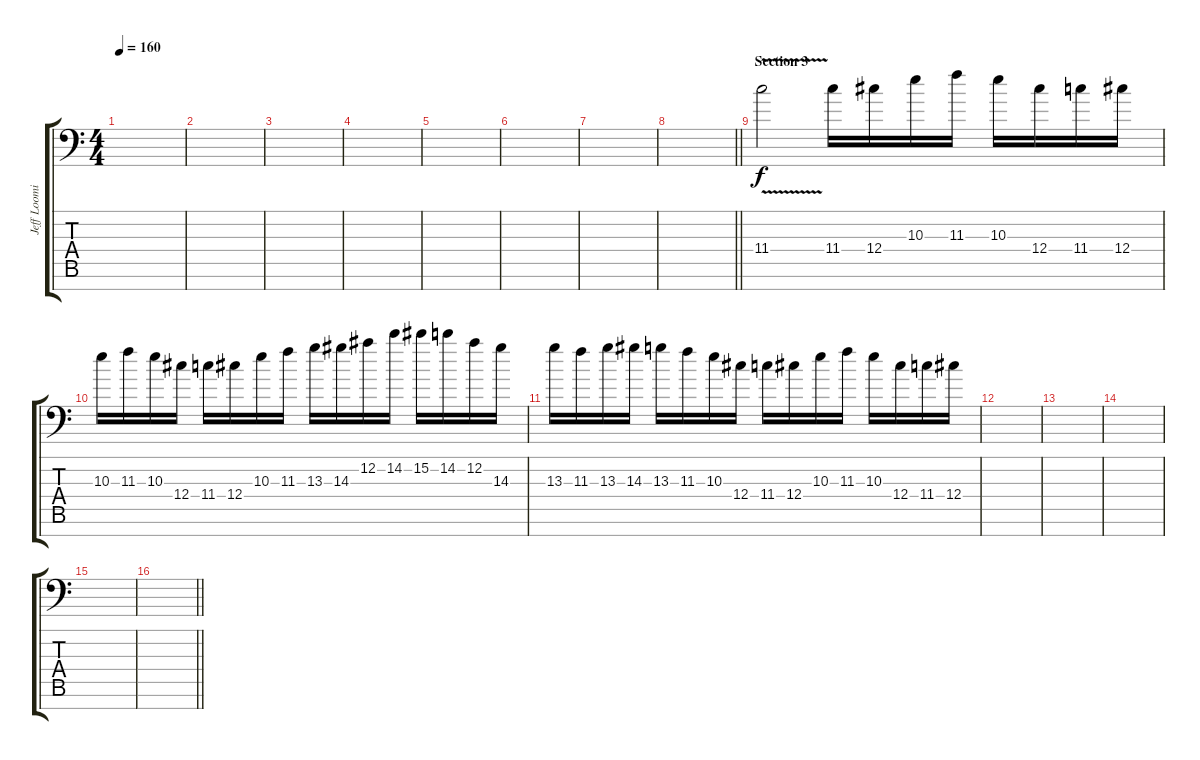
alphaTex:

\track ("Jeff Loomis - lead guitar 2" "Jeff Loomi") {instrument overdrivenguitar}
\staff {score tabs}
\tuning (Eb4 Bb3 Gb3 Db3 Ab2 Eb2 Bb1) {hide}
\ts (4 4)
\tempo 160
\clef f4
\ks c
|
|
|
|
|
|
|
\barLineRight lightlight
|
\section ("" "Section 3")
11.4{v}.2{volume 13 instrument distortionguitar} 11.4.16 12.4.16 10.3.16 11.3.16 10.3.16 12.4.16 11.4.16 12.4.16 |
10.3.16 11.3.16 10.3.16 12.4.16 11.4.16 12.4.16 10.3.16 11.3.16 13.3.16 14.3.16 12.2.16 14.2.16 15.2.16 14.2.16 12.2.16 14.3.16 |
13.3.16 11.3.16 13.3.16 14.3.16 13.3.16 11.3.16 10.3.16 12.4.16 11.4.16 12.4.16 10.3.16 11.3.16 10.3.16 12.4.16 11.4.16 12.4.16 |
|
|
|
|
\barLineRight lightlight
